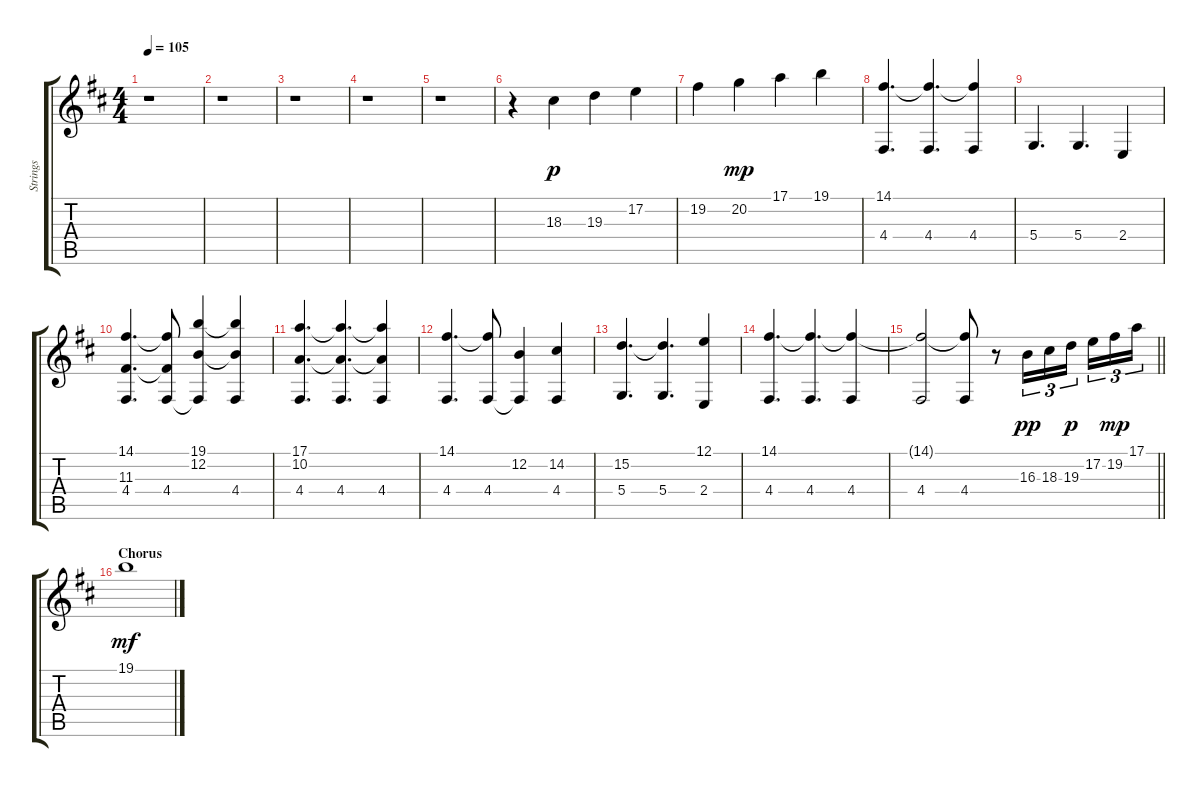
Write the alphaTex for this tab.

\track ("Strings" "Strings") {instrument stringensemble1}
\staff {score tabs}
\tuning (E4 B3 G3 D3 A2 E2) {hide}
\ts (4 4)
\tempo 105
\clef g2
\ks d
r.1{dy f} |
r.1 |
r.1 |
r.1 |
r.1 |
r.4{volume 13} 18.3.4{dy p} 19.3.4 17.2.4 |
19.2.4 20.2.4{dy mp} 17.1.4 19.1.4 |
(14.1 4.4).4{d} (14.1{t} 4.4).4{d} (14.1{t} 4.4).4 |
5.4.4{d} 5.4.4{d} 2.4.4 |
(14.1 11.3 4.4).4{d} (14.1{t} 11.3{t} 4.4).8 (19.1 12.2 4.4{t}).4 (19.1{t} 12.2{t} 4.4).4 |
(17.1 10.2 4.4).4{d} (17.1{t} 10.2{t} 4.4).4{d} (17.1{t} 10.2{t} 4.4).4 |
(14.1 4.4).4{d} (14.1{t} 4.4).8 (12.2 4.4{t}).4 (14.2 4.4).4 |
(15.2 5.4).4{d} (15.2{t} 5.4).4{d} (12.1 2.4).4 |
(14.1 4.4).4{d} (14.1{t} 4.4).4{d} (14.1{t} 4.4).4 |
\barLineRight lightlight
(14.1{t} 4.4).2 (14.1{t} 4.4).8 r.8 16.3.16{tu (3 2) dy pp} 18.3.16{tu (3 2)} 19.3.16{tu (3 2) dy p beam splitsecondary} 17.2.16{tu (3 2)} 19.2.16{tu (3 2) dy mp} 17.1.16{tu (3 2)} |
\section ("" "Chorus")
19.1.1{dy mf}
